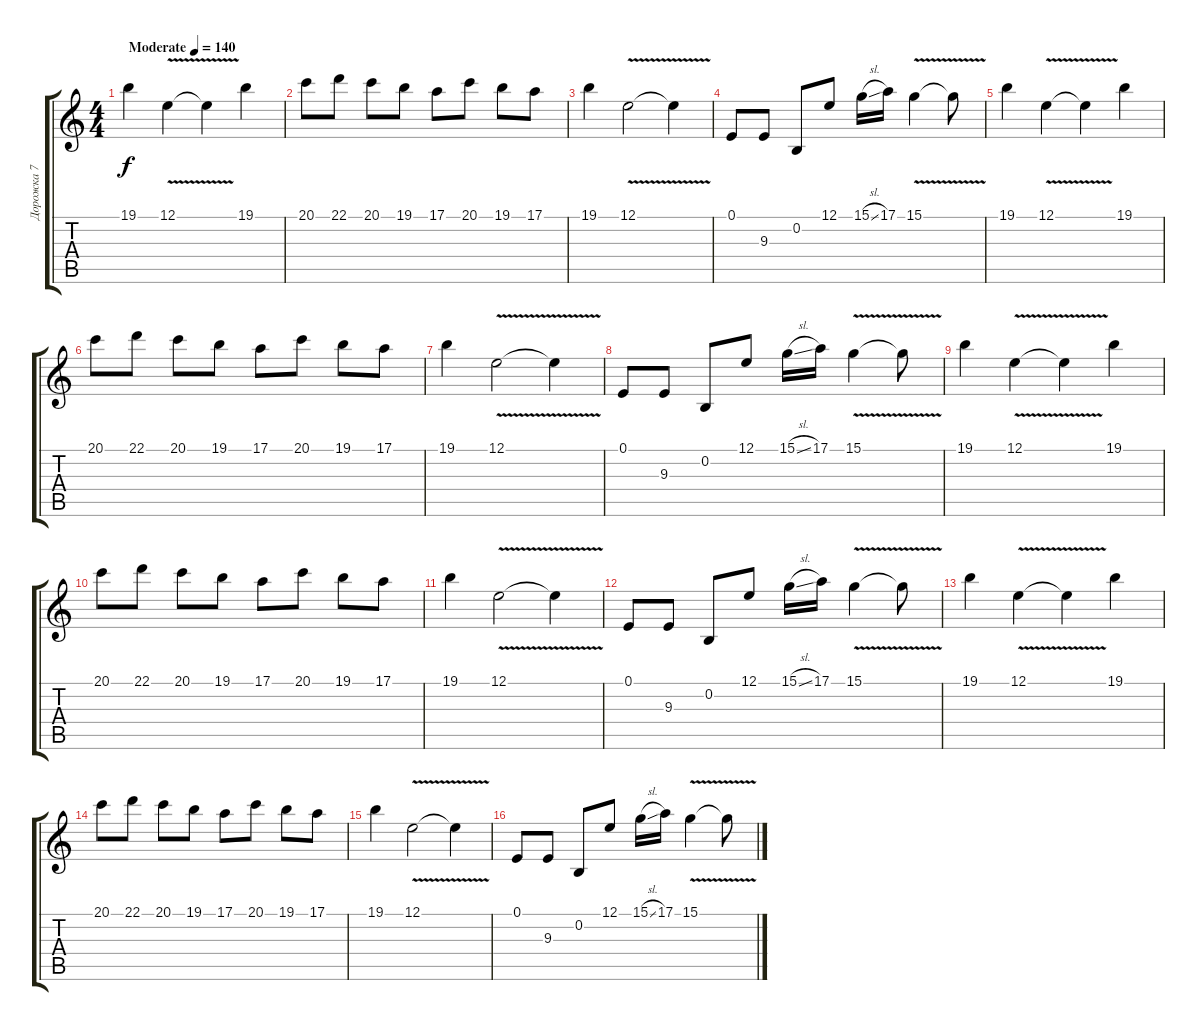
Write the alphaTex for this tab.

\track ("Дорожка 7" "Дорожка 7") {instrument piccolo}
\staff {score tabs}
\tuning (E4 B3 G3 D3 A2 E2) {hide}
\ts (4 4)
\tempo (140 "Moderate")
\clef g2
\ks c
19.1.4{dy f instrument piccolo} 12.1{v}.4 12.1{t}.4 19.1.4 |
20.1.8 22.1.8 20.1.8 19.1.8 17.1.8 20.1.8 19.1.8 17.1.8 |
19.1.4 12.1{v}.2 12.1{t}.4 |
0.1.8 9.3.8 0.2.8 12.1.8 15.1{sl}.16 17.1.16 15.1{v}.4 15.1{t}.8 |
19.1.4 12.1{v}.4 12.1{t}.4 19.1.4 |
20.1.8 22.1.8 20.1.8 19.1.8 17.1.8 20.1.8 19.1.8 17.1.8 |
19.1.4 12.1{v}.2 12.1{t}.4 |
0.1.8 9.3.8 0.2.8 12.1.8 15.1{sl}.16 17.1.16 15.1{v}.4 15.1{t}.8 |
19.1.4 12.1{v}.4 12.1{t}.4 19.1.4 |
20.1.8 22.1.8 20.1.8 19.1.8 17.1.8 20.1.8 19.1.8 17.1.8 |
19.1.4 12.1{v}.2 12.1{t}.4 |
0.1.8 9.3.8 0.2.8 12.1.8 15.1{sl}.16 17.1.16 15.1{v}.4 15.1{t}.8 |
19.1.4 12.1{v}.4 12.1{t}.4 19.1.4 |
20.1.8 22.1.8 20.1.8 19.1.8 17.1.8 20.1.8 19.1.8 17.1.8 |
19.1.4 12.1{v}.2 12.1{t}.4 |
0.1.8 9.3.8 0.2.8 12.1.8 15.1{sl}.16 17.1.16 15.1{v}.4 15.1{t}.8
